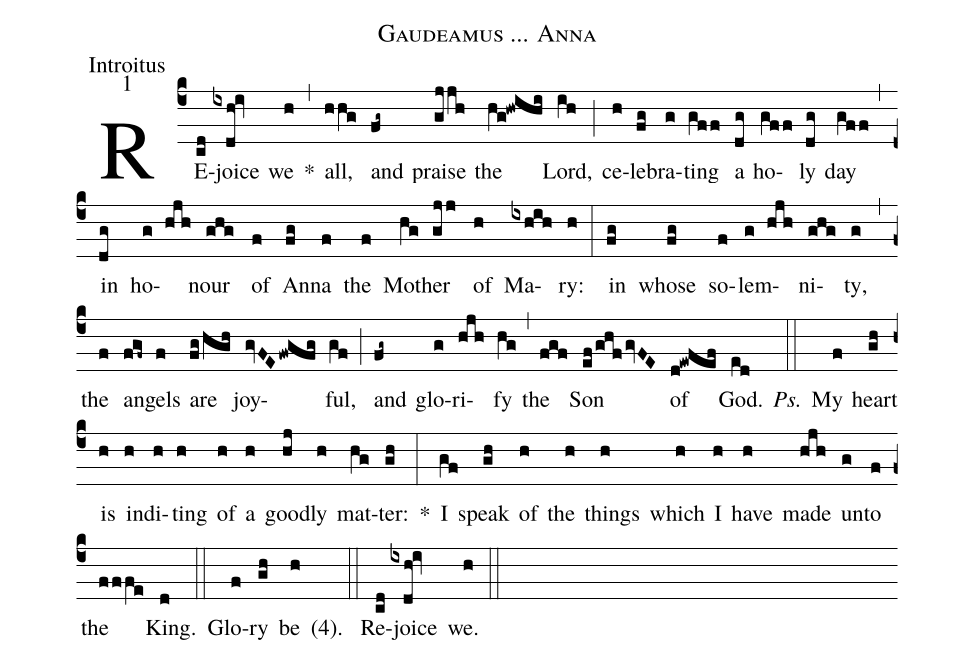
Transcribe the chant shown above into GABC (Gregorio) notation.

name:Gaudeamus ... Anna;
office-part:Introitus;
mode:1;
%%
(c4) RE(cd)joice(ixdh!iv) we(h) *(,) all,(hhg) and(fg~) praise(gjjh) the(hg!hwihi) Lord,(ih) (;) ce(h)le(fg)bra(g)ting(gff) a(dg) ho(gff)ly(dg) day(gff) (,) in(dg) ho(g hjh)nour(ghg) of(f) An(fg)na(f) the(f) Mo(hg)ther(gjj) of(h) Ma(ixhih)ry:(h) (:) in(fg) whose(fg) so(f)lem(g hjh)ni(ghg)ty,(g) (,) the(f) an(fgf~)gels(f) are(fg/hgh) joy(gvFE/fwgfg)ful,(gf) (;) and(fg~) glo(g)ri(hjh)fy(hg) (,) the(fgf) Son(ef/ghf/gvFE) of(d!ewfef) God.(ed) <i>Ps.</i>(::) My(f) heart(gh) is(h) in(h)di(h)ting(h) of(h) a(h) good(hj)ly(h) mat(hg)ter:(gh) *(:) I(gf) speak(gh) of(h) the(h) things(h) which(h) I(h) have(h) made(hjh) un(g)to(f) the(fffe) King.(d) (::) Glo(f)ry(gh) be(h) <v>(</v>4<v>)</v>.() (::) Re(cd)joice(ixdh!iv) we.(h) (::)
